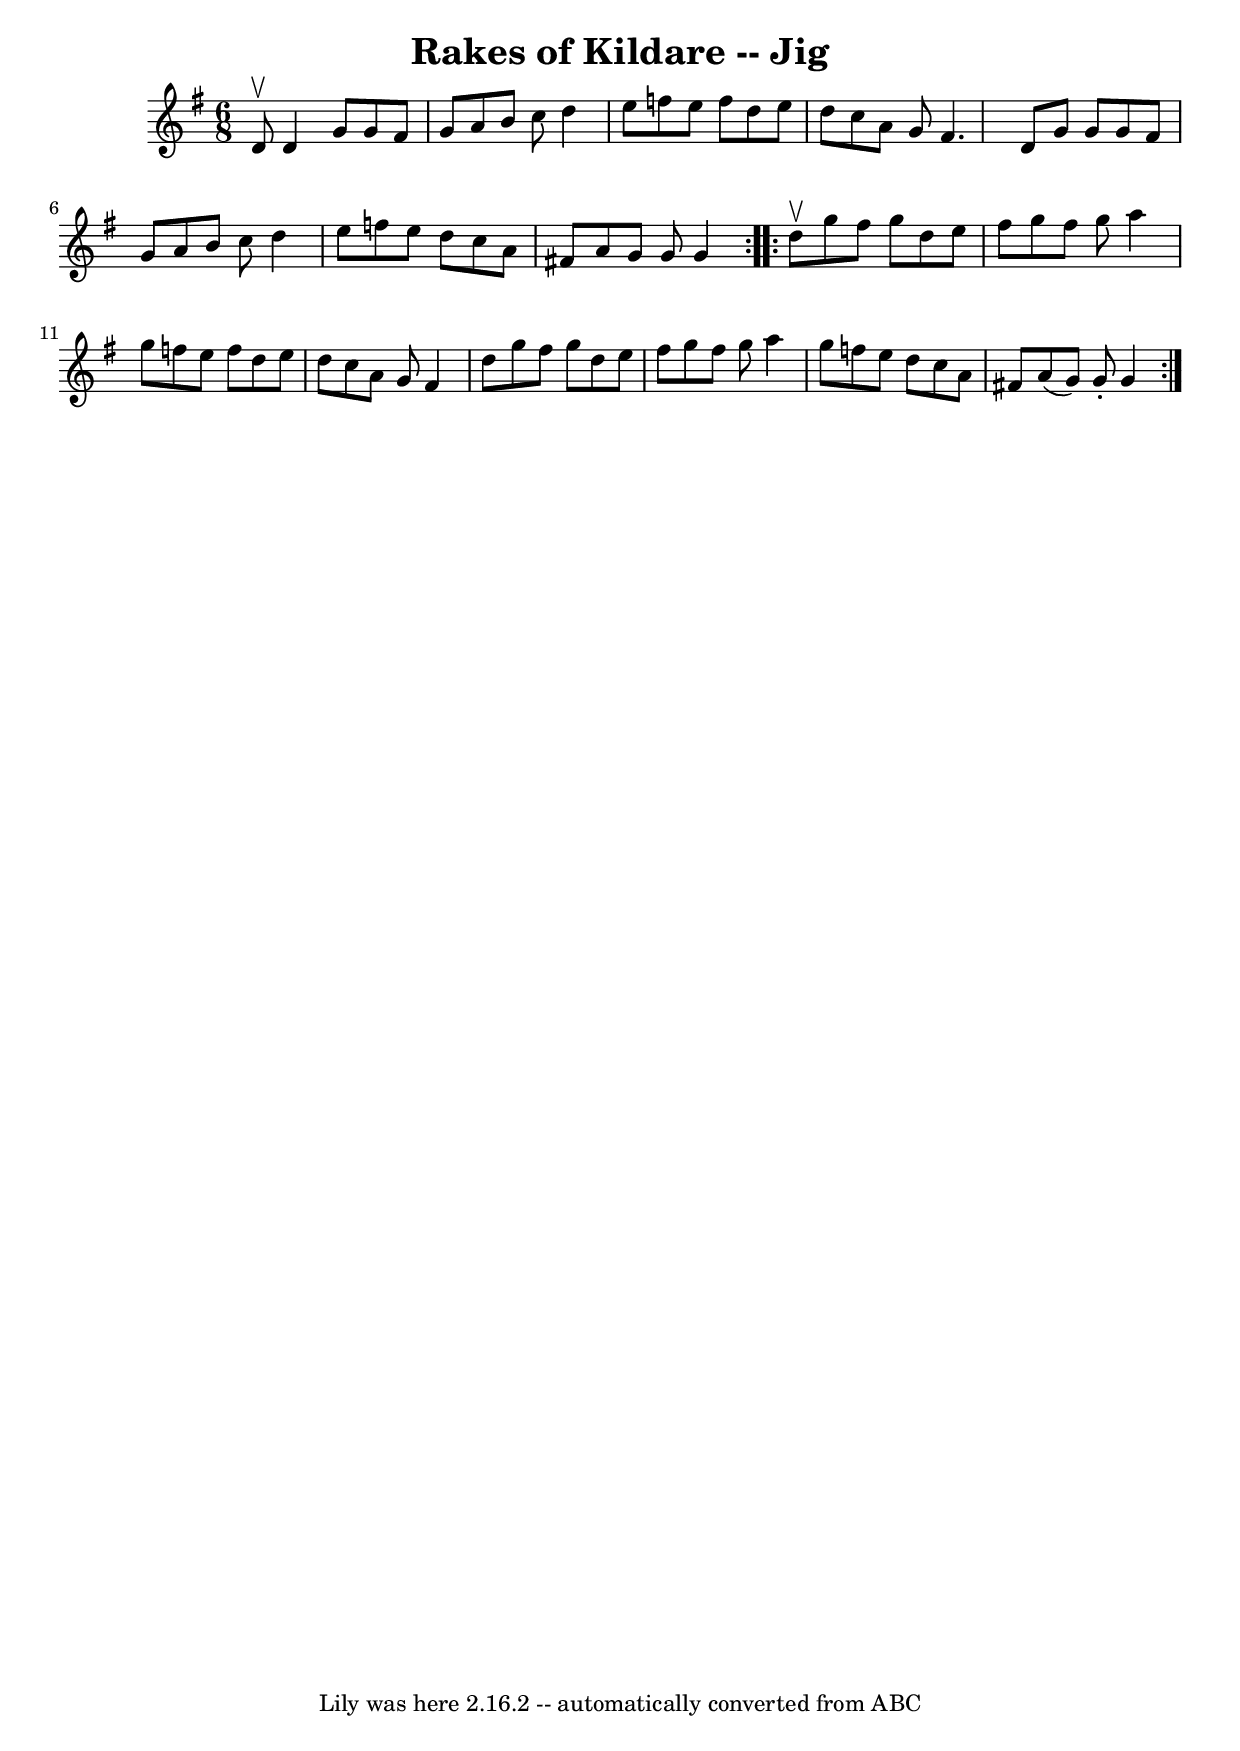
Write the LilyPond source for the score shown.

\version "2.16.2"
\include "Mammoth.ily"
\header {
  %% book = "Ryan's Mammoth Collection"
 crossRefNumber = "1"
 footnotes = "\\\\89 462"
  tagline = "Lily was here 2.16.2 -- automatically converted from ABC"
  title = "Rakes of Kildare -- Jig"

}
voicedefault =  {



  \repeat volta 2 {

    \time 6/8 
    \key g \major d'8^\upbow  |
 d'4 g'8 g'8 fs'8 g'8     |
 a'8 b'8 c''8 d''4 e''8    |
 f''8 e''8 f''8 d''8 e''8 d''8     |
 c''8 a'8 g'8 fs'4.  |
 d'8 g'8 g'8 g'8 fs'8 g'8    |
 a'8 b'8 c''8 d''4 e''8     |
 f''8 e''8 d''8 c''8 a'8 fs'!8     |
 a'8 g'8 g'8 g'4  
  }     
  \repeat volta 2 { d''8^\upbow  |
 g''8 fs''8 g''8 d''8 e''8 fs''8     |
 g''8 fs''8 g''8 a''4 g''8    |
 f''8 e''8 f''8 d''8 e''8 d''8     |
 c''8 a'8 g'8 fs'4 d''8   |
 g''8 fs''8 g''8 d''8 e''8 fs''8    |
 g''8 fs''8 g''8 a''4 g''8     |
 f''8 e''8 d''8 c''8 a'8 fs'!8     |
 a'8 (g'8) g'8-. g'4  
  }   

}

\score{
  <<

    \context Staff="default"
    {
      \voicedefault 
      
    }

  >>
  \layout {
    
  }
  \midi {
  }

}
